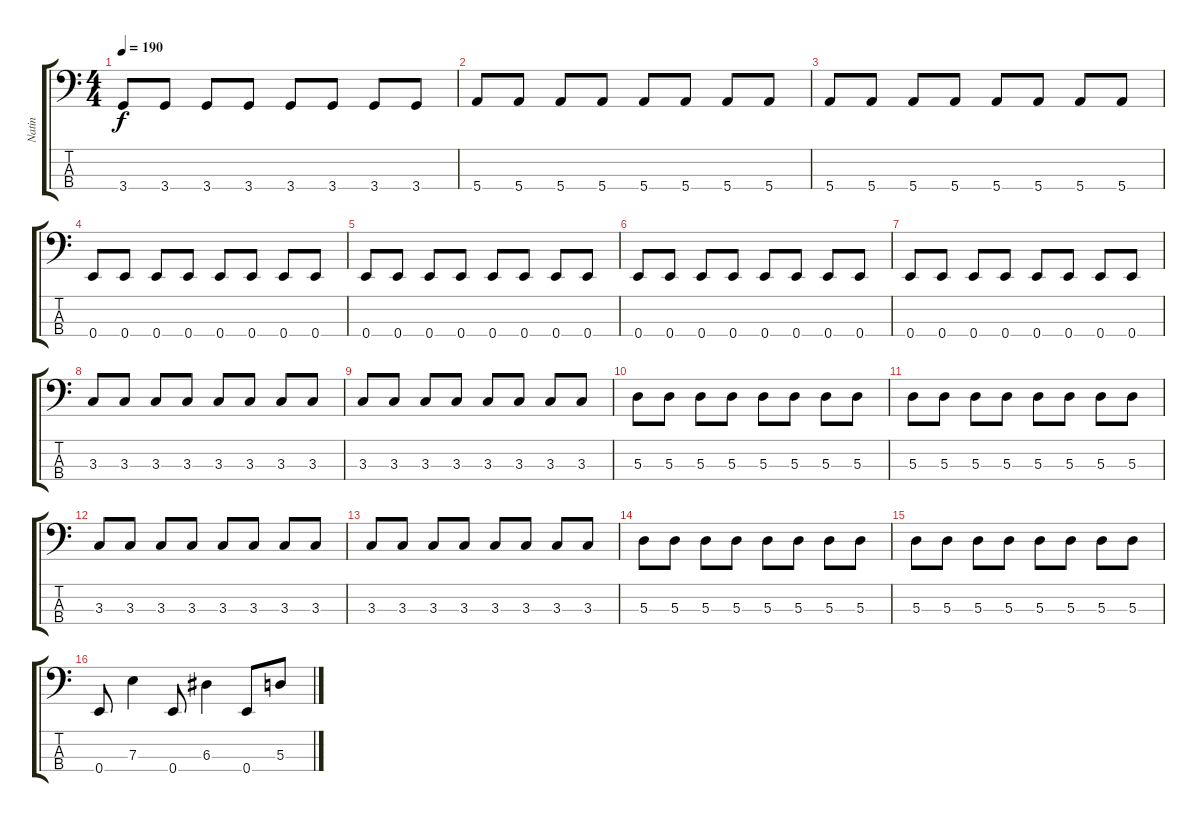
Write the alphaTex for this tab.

\track ("Natin" "Natin") {instrument electricbasspick}
\staff {score tabs}
\tuning (G2 D2 A1 E1) {hide}
\ts (4 4)
\tempo 190
\clef f4
\ks c
3.4.8{dy f} 3.4.8 3.4.8 3.4.8 3.4.8 3.4.8 3.4.8 3.4.8 |
5.4.8 5.4.8 5.4.8 5.4.8 5.4.8 5.4.8 5.4.8 5.4.8 |
5.4.8 5.4.8 5.4.8 5.4.8 5.4.8 5.4.8 5.4.8 5.4.8 |
0.4.8 0.4.8 0.4.8 0.4.8 0.4.8 0.4.8 0.4.8 0.4.8 |
0.4.8 0.4.8 0.4.8 0.4.8 0.4.8 0.4.8 0.4.8 0.4.8 |
0.4.8 0.4.8 0.4.8 0.4.8 0.4.8 0.4.8 0.4.8 0.4.8 |
0.4.8 0.4.8 0.4.8 0.4.8 0.4.8 0.4.8 0.4.8 0.4.8 |
3.3.8 3.3.8 3.3.8 3.3.8 3.3.8 3.3.8 3.3.8 3.3.8 |
3.3.8 3.3.8 3.3.8 3.3.8 3.3.8 3.3.8 3.3.8 3.3.8 |
5.3.8 5.3.8 5.3.8 5.3.8 5.3.8 5.3.8 5.3.8 5.3.8 |
5.3.8 5.3.8 5.3.8 5.3.8 5.3.8 5.3.8 5.3.8 5.3.8 |
3.3.8 3.3.8 3.3.8 3.3.8 3.3.8 3.3.8 3.3.8 3.3.8 |
3.3.8 3.3.8 3.3.8 3.3.8 3.3.8 3.3.8 3.3.8 3.3.8 |
5.3.8 5.3.8 5.3.8 5.3.8 5.3.8 5.3.8 5.3.8 5.3.8 |
5.3.8 5.3.8 5.3.8 5.3.8 5.3.8 5.3.8 5.3.8 5.3.8 |
0.4.8 7.3.4 0.4.8 6.3.4 0.4.8 5.3.8
